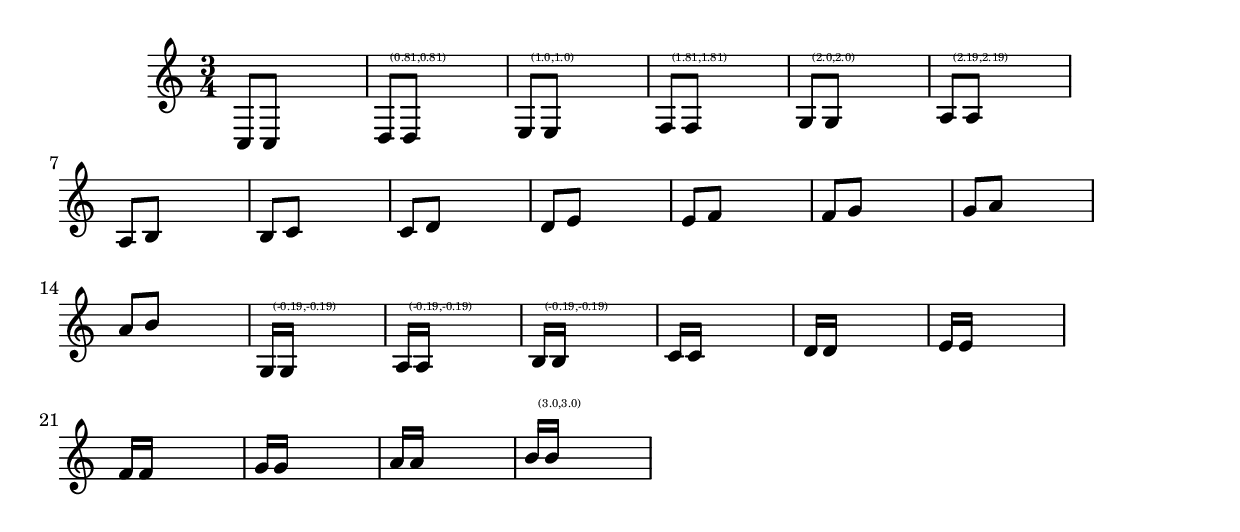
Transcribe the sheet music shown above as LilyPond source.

\header {

  texidoc = "This file tests a few standard beam quants, taken from
    Ted Ross' book. If LilyPond finds another quant, the correct quant
    is printed over the beam."
  
}

\version "2.10.0"

\layout  {
  ragged-right = ##t
  #(define debug-beam-quanting #t)
}

filler = \new Voice \relative  {
  \hideNotes
  e4 e
}
				% 

%%
%% Ross p108--112
primes = \relative {
  \time 3/4 
  \assertBeamQuant #'(0 . 0)  #'(0 . 0)
  c8[ c]
  \filler
  \assertBeamQuant #'(1 . -1)  #'(1 . -1)
  d8[ d]
  
  \filler
  
  \assertBeamQuant #'(1 . 0)  #'(1 . 0)
  e8[ e]
  \filler
  
  
  \assertBeamQuant #'(2 . -1)  #'(2 . -1)
  f8[ f]
  \filler
  
  
  \assertBeamQuant #'(2 . 0)  #'(2 . 0)
  g8[ g]
  \filler
  
  
  \assertBeamQuant #'(2 . 1)  #'(2 . 1)
  a8[ a]
  \filler
  
%{
  \once \override Beam #'inspect-quants = #'(2.2 . 2.2)
  \assertBeamQuant 
  a8[ a]
  \filler
  
%}
  
}


seconds = \relative {
  
  \assertBeamQuant #'(0 . 0)  #'(0 . 1)
  a8[ b]
  \filler
  

  \assertBeamQuant #'(0 . 0)  #'(0 . 1)
  b8[ c]
  \filler
  

  \assertBeamQuant #'(0 . 0)  #'(0 . 1)
  c8[ d]
  \filler
  
  \assertBeamQuant #'(1 . -1)  #'(1 . 0)
  d8[ e]
  \filler
  
  
  \assertBeamQuant #'(1 . 0)  #'(1 . 1)
  e8[ f]
  \filler
  
  
  \assertBeamQuant #'(2 . -1)  #'(2 . 0)
  f8[ g]
  \filler
  
  
  \assertBeamQuant #'(2 . 0)  #'(2 . 1)
  g8[ a]
  \filler

  \assertBeamQuant #'(3 . -1)  #'(3 . 0)
  a8[ b]
  \filler
}

filler = \new Voice \relative  {
  \hideNotes
  e4 e4.
}

				% Ross, p122 
primeSixteenths = \relative {
  \stemUp
  \assertBeamQuant #'(0 . -1)  #'(0 . -1)
  g16[ g]
  \filler
  \assertBeamQuant #'(0 . -1)  #'(0 . -1)
  a16[ a]
  \filler
  \assertBeamQuant #'(0 . -1)  #'(0 . -1)
  b16[ b]
  \filler
  \assertBeamQuant #'(0 . 0)  #'(0 . 0)
  c16[ c]
  \filler
  \assertBeamQuant #'(1 . -1)  #'(1 . -1)
  d16[ d]
  \filler
  \assertBeamQuant #'(1 . 0)  #'(1 . 0)
  e16[ e]
  \filler
  \assertBeamQuant #'(2 .  -1)  #'(2 . -1)
  f16[ f]
  \filler
  \assertBeamQuant #'(2 . 0)  #'(2 . 0)
  g16[ g]
  \filler
  \assertBeamQuant #'(3 . -1)  #'(3 . -1)
  a16[ a]
  \filler
  \assertBeamQuant #'(3 . 0)  #'(3 . 0)
  b16[ b]
  \filler
}

\new Voice { \primes \seconds \primeSixteenths }

